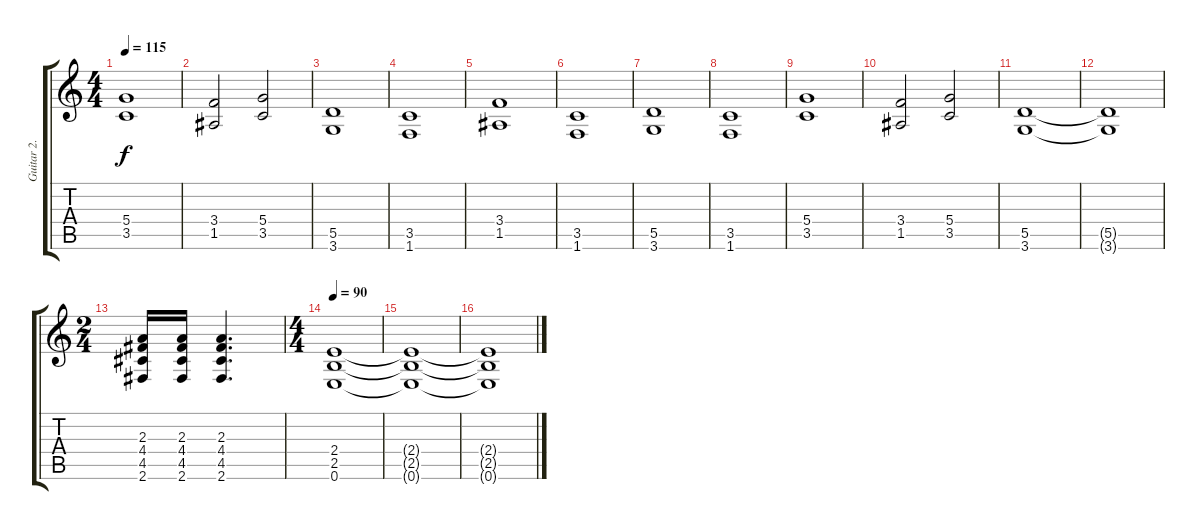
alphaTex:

\track ("Guitar 2." "Guitar 2.") {instrument distortionguitar}
\staff {score tabs}
\tuning (E4 B3 G3 D3 A2 E2) {hide}
\ts (4 4)
\tempo 115
\clef g2
\ks c
(5.4 3.5).1{dy f} |
(3.4 1.5).2 (5.4 3.5).2 |
(5.5 3.6).1 |
(3.5 1.6).1 |
(3.4 1.5).1 |
(3.5 1.6).1 |
(5.5 3.6).1 |
(3.5 1.6).1 |
(5.4 3.5).1 |
(3.4 1.5).2 (5.4 3.5).2 |
(5.5 3.6).1 |
(5.5{t} 3.6{t}).1 |
\ts (2 4)
(2.3 4.4 4.5 2.6).16 (2.3 4.4 4.5 2.6).16 (2.3 4.4 4.5 2.6).4{d} |
\ts (4 4)
\tempo 90
(2.4 2.5 0.6).1 |
(2.4{t} 2.5{t} 0.6{t}).1 |
(2.4{t} 2.5{t} 0.6{t}).1
